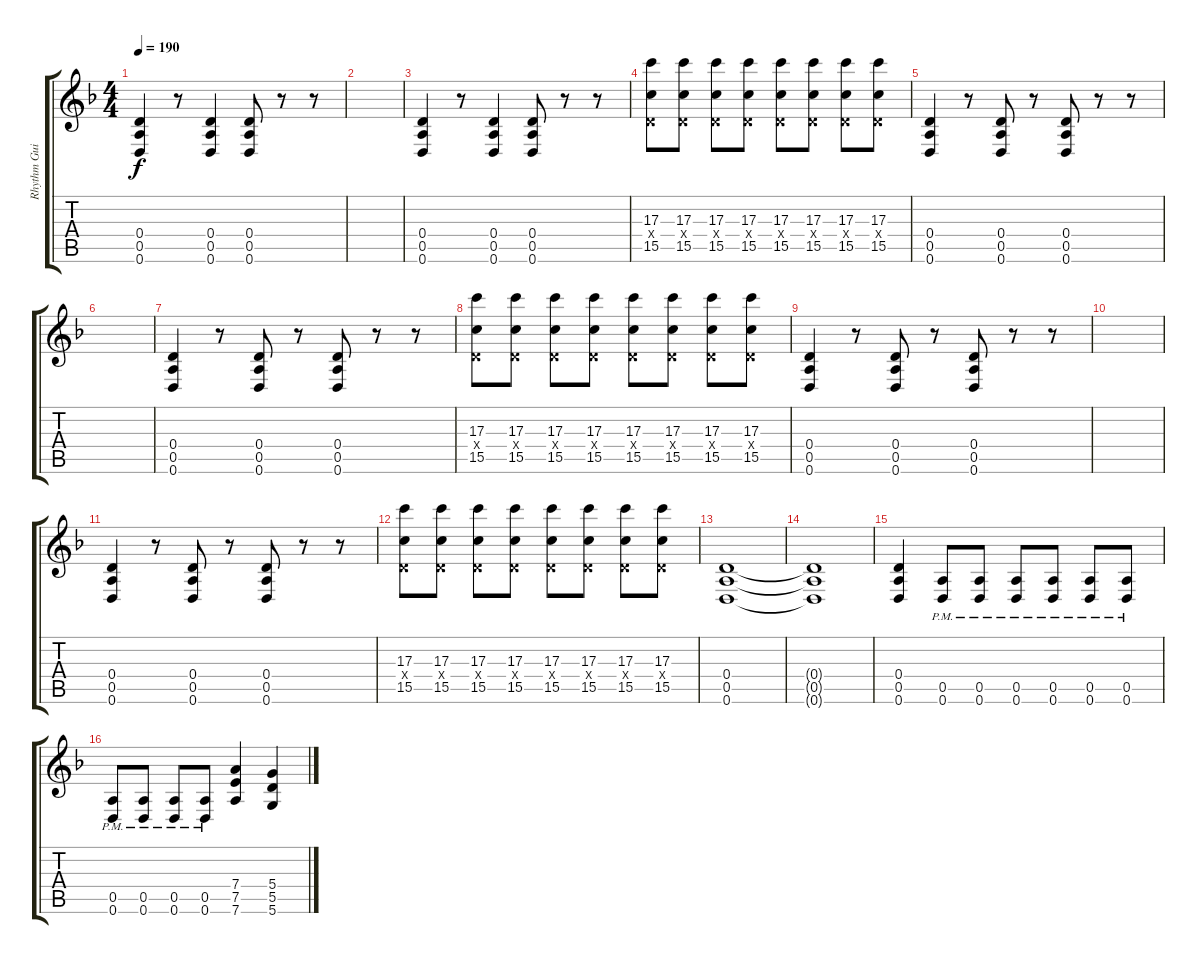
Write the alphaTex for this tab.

\track ("Rhythm Guitar (Jeremy)" "Rhythm Gui") {instrument distortionguitar}
\staff {score tabs}
\tuning (E4 B3 G3 D3 A2 D2) {hide}
\ts (4 4)
\tempo 190
\clef g2
\ks dminor
(0.4 0.5 0.6).4{dy f} r.8 (0.4 0.5 0.6).4 (0.4 0.5 0.6).8 r.8 r.8 |
|
(0.4 0.5 0.6).4 r.8 (0.4 0.5 0.6).4 (0.4 0.5 0.6).8 r.8 r.8 |
(17.3 0.4{x} 15.5).8 (17.3 0.4{x} 15.5).8 (17.3 0.4{x} 15.5).8 (17.3 0.4{x} 15.5).8 (17.3 0.4{x} 15.5).8 (17.3 0.4{x} 15.5).8 (17.3 0.4{x} 15.5).8 (17.3 0.4{x} 15.5).8 |
(0.4 0.5 0.6).4 r.8 (0.4 0.5 0.6).8 r.8 (0.4 0.5 0.6).8 r.8 r.8 |
|
(0.4 0.5 0.6).4 r.8 (0.4 0.5 0.6).8 r.8 (0.4 0.5 0.6).8 r.8 r.8 |
(17.3 0.4{x} 15.5).8 (17.3 0.4{x} 15.5).8 (17.3 0.4{x} 15.5).8 (17.3 0.4{x} 15.5).8 (17.3 0.4{x} 15.5).8 (17.3 0.4{x} 15.5).8 (17.3 0.4{x} 15.5).8 (17.3 0.4{x} 15.5).8 |
(0.4 0.5 0.6).4 r.8 (0.4 0.5 0.6).8 r.8 (0.4 0.5 0.6).8 r.8 r.8 |
|
(0.4 0.5 0.6).4 r.8 (0.4 0.5 0.6).8 r.8 (0.4 0.5 0.6).8 r.8 r.8 |
(17.3 0.4{x} 15.5).8 (17.3 0.4{x} 15.5).8 (17.3 0.4{x} 15.5).8 (17.3 0.4{x} 15.5).8 (17.3 0.4{x} 15.5).8 (17.3 0.4{x} 15.5).8 (17.3 0.4{x} 15.5).8 (17.3 0.4{x} 15.5).8 |
(0.4 0.5 0.6).1 |
(0.4{t} 0.5{t} 0.6{t}).1 |
(0.4 0.5 0.6).4 (0.5{pm} 0.6{pm}).8 (0.5{pm} 0.6{pm}).8 (0.5{pm} 0.6{pm}).8 (0.5{pm} 0.6{pm}).8 (0.5{pm} 0.6{pm}).8 (0.5{pm} 0.6{pm}).8 |
(0.5{pm} 0.6{pm}).8 (0.5{pm} 0.6{pm}).8 (0.5{pm} 0.6{pm}).8 (0.5{pm} 0.6{pm}).8 (7.4 7.5 7.6).4 (5.4 5.5 5.6).4
